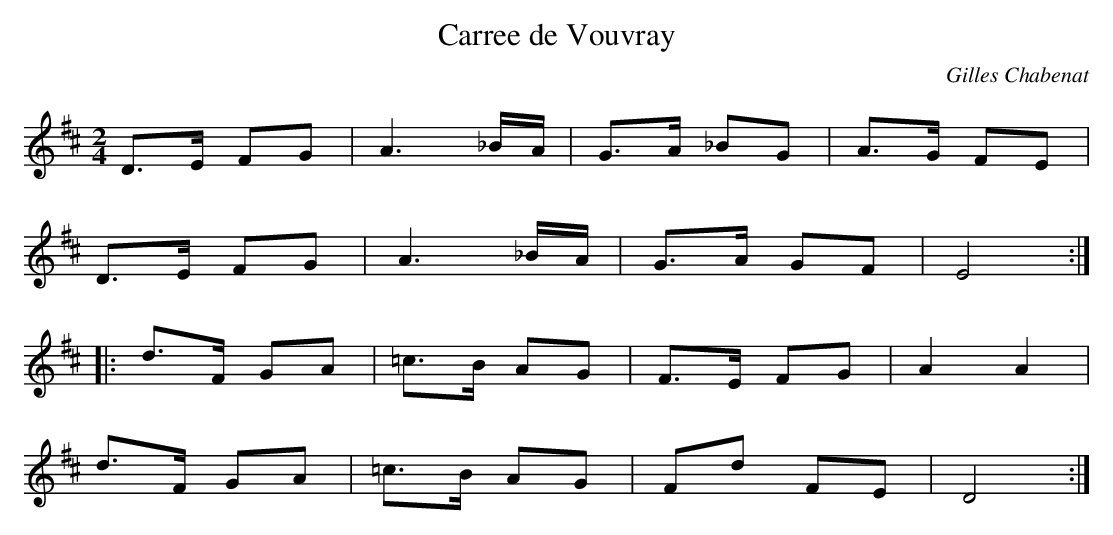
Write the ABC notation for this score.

X:1
T:Carree de Vouvray
C: Gilles Chabenat
M:2/4
L:1/8
K:D
D3/2E/2 FG|A3_B/2A/2|G3/2A/2 _BG|A3/2G/2 FE|
D3/2E/2 FG|A3_B/2A/2|G3/2A/2 GF|E4:|
|:d3/2F/2 GA|=c3/2B/2 AG|F3/2E/2 FG|A2 A2|
d3/2F/2 GA|=c3/2B/2 AG|Fd FE|D4:|
